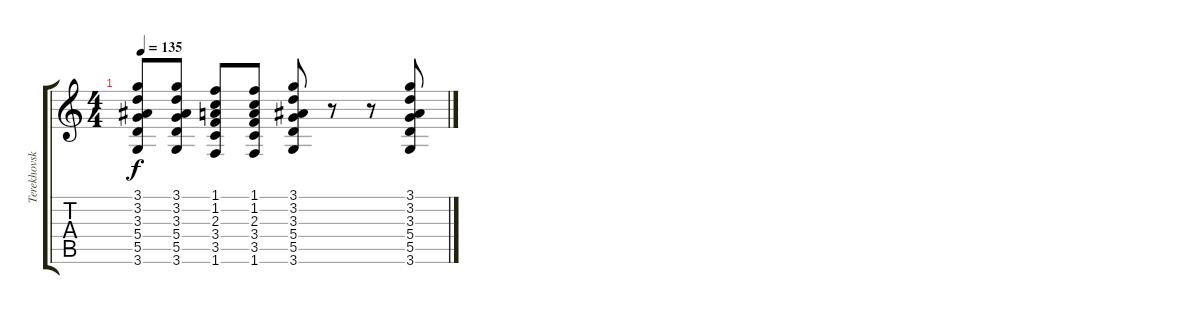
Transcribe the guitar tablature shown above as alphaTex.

\track ("Terekhovskyi (first rhythm)" "Terekhovsk") {instrument acousticguitarsteel}
\staff {score tabs}
\tuning (E4 B3 G3 D3 A2 E2) {hide}
\ts (4 4)
\tempo 135
\clef g2
\ks c
(3.1 3.2 3.3 5.4 5.5 3.6).8{dy f} (3.1 3.2 3.3 5.4 5.5 3.6).8 (1.1 1.2 2.3 3.4 3.5 1.6).8 (1.1 1.2 2.3 3.4 3.5 1.6).8 (3.1 3.2 3.3 5.4 5.5 3.6).8 r.8 r.8 (3.1 3.2 3.3 5.4 5.5 3.6).8
